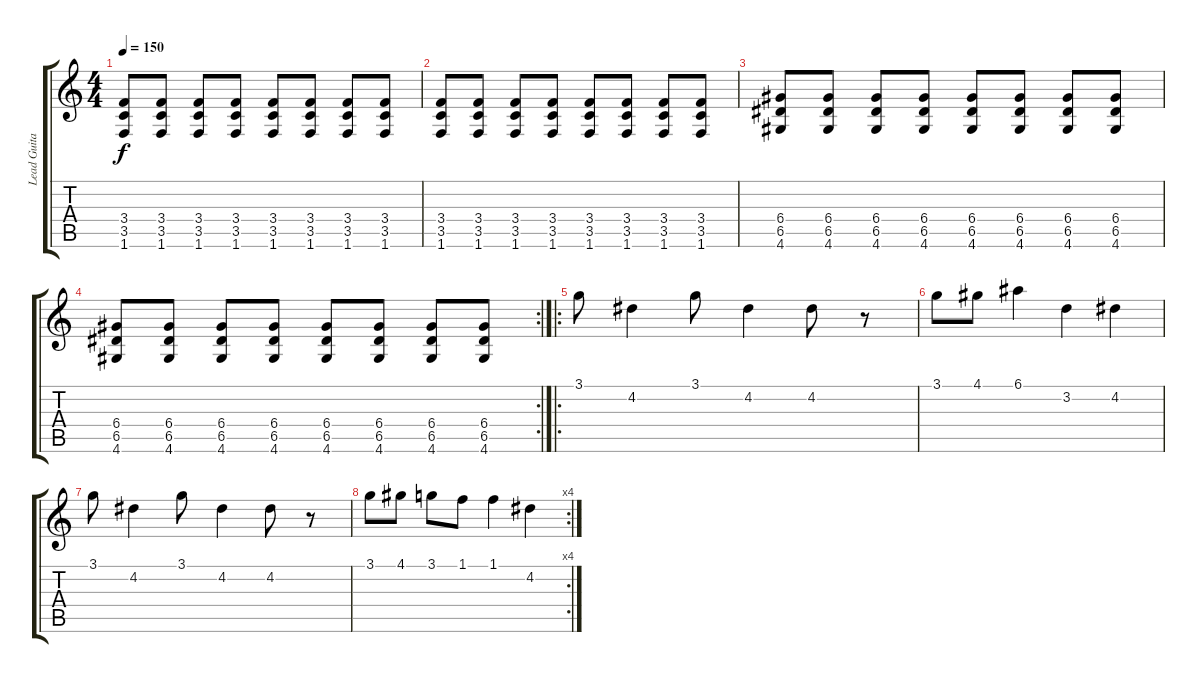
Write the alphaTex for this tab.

\track ("Lead Guitar" "Lead Guita") {instrument distortionguitar}
\staff {score tabs}
\tuning (E4 B3 G3 D3 A2 E2) {hide}
\ts (4 4)
\tempo 150
\clef g2
\ks c
(3.4 3.5 1.6).8{dy f} (3.4 3.5 1.6).8 (3.4 3.5 1.6).8 (3.4 3.5 1.6).8 (3.4 3.5 1.6).8 (3.4 3.5 1.6).8 (3.4 3.5 1.6).8 (3.4 3.5 1.6).8 |
(3.4 3.5 1.6).8 (3.4 3.5 1.6).8 (3.4 3.5 1.6).8 (3.4 3.5 1.6).8 (3.4 3.5 1.6).8 (3.4 3.5 1.6).8 (3.4 3.5 1.6).8 (3.4 3.5 1.6).8 |
(6.4 6.5 4.6).8 (6.4 6.5 4.6).8 (6.4 6.5 4.6).8 (6.4 6.5 4.6).8 (6.4 6.5 4.6).8 (6.4 6.5 4.6).8 (6.4 6.5 4.6).8 (6.4 6.5 4.6).8 |
\rc 2
(6.4 6.5 4.6).8 (6.4 6.5 4.6).8 (6.4 6.5 4.6).8 (6.4 6.5 4.6).8 (6.4 6.5 4.6).8 (6.4 6.5 4.6).8 (6.4 6.5 4.6).8 (6.4 6.5 4.6).8 |
\ro
3.1.8 4.2.4 3.1.8 4.2.4 4.2.8 r.8 |
3.1.8 4.1.8 6.1.4 3.2.4 4.2.4 |
3.1.8 4.2.4 3.1.8 4.2.4 4.2.8 r.8 |
\rc 4
3.1.8 4.1.8 3.1.8 1.1.8 1.1.4 4.2.4
